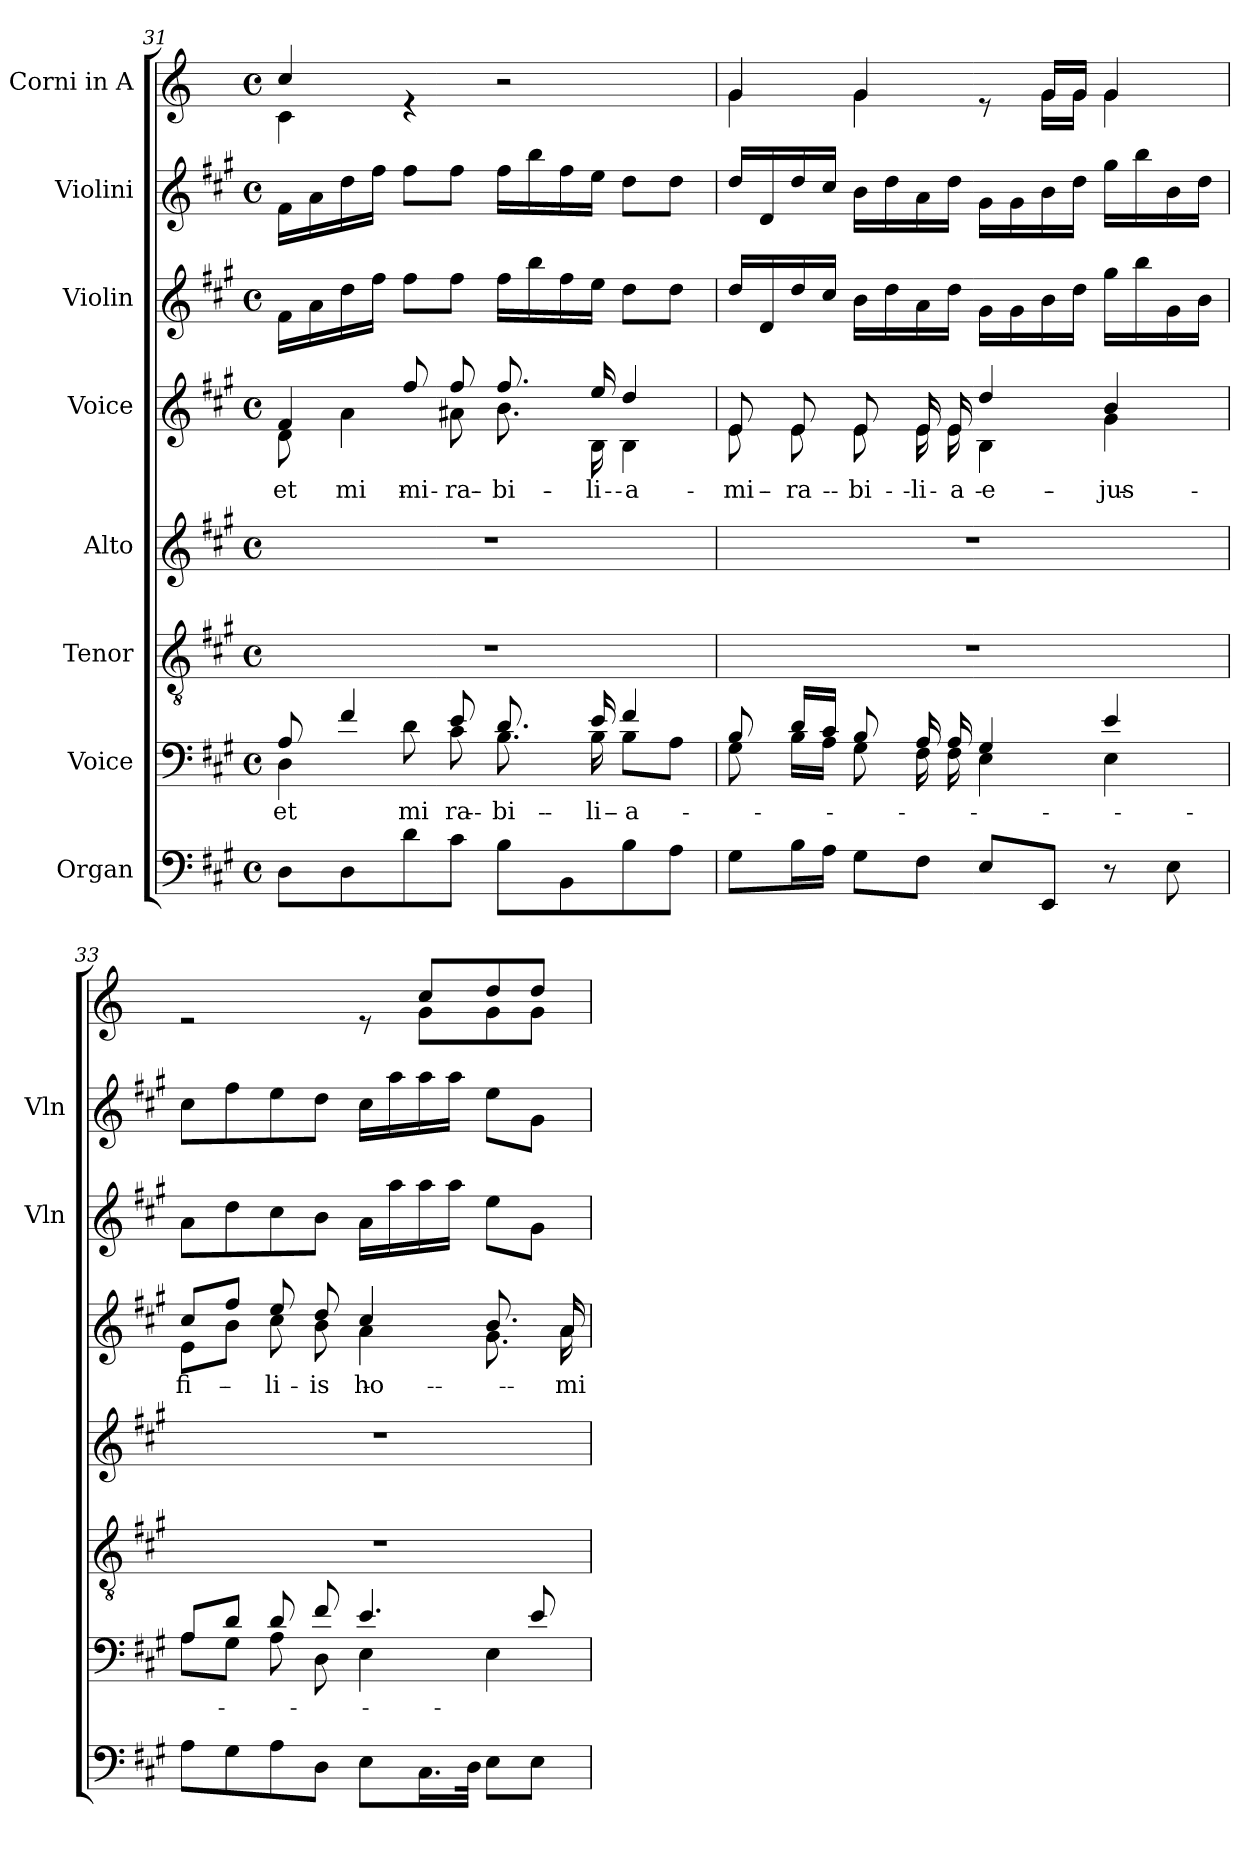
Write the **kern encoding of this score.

**kern	**kern	**text	**kern	**kern	**kern	**text	**kern	**kern	**kern
*part8	*part7	*part7	*part6	*part5	*part4	*part4	*part3	*part2	*part1
*staff8	*staff7	*staff7	*staff6	*staff5	*staff4	*staff4	*staff3	*staff2	*staff1
*I"Organ	*I"Voice	*	*I"Tenor	*I"Alto	*I"Voice	*	*I"Violin	*I"Violini	*I"Corni in A
*	*	*	*	*	*	*	*I'Vln	*I'Vln	*
!!LO:PB:g=z
*clefF4	*clefF4	*	*clefGv2	*clefG2	*clefG2	*	*clefG2	*clefG2	*clefG2
*	*	*	*	*	*	*	*	*	*ITrd2c3
*k[f#c#g#]	*k[f#c#g#]	*	*k[f#c#g#]	*k[f#c#g#]	*k[f#c#g#]	*	*k[f#c#g#]	*k[f#c#g#]	*k[f#c#g#]
*M4/4	*M4/4	*	*M4/4	*M4/4	*M4/4	*	*M4/4	*M4/4	*M4/4
*met(c)	*met(c)	*	*met(c)	*met(c)	*met(c)	*	*met(c)	*met(c)	*met(c)
=31	=31	=31	=31	=31	=31	=31	=31	=31	=31
*	*^	*	*	*	*	*	*	*	*
!	!	!	!LO:LY:b	!	!	!	!LO:LY:b	!	!	!
*	*	*	*	*	*	*^	*	*	*	*
!	!	!	!	!	!	!	!	!LO:LY:b	!	!	!
*	*	*	*	*	*	*	*	*	*	*	*^
8D\L	8A/	4D\	et	1r	1r	4f#/	8d\	et	16f#\LL	16f#\LL	4a/	4A\
.	.	.	.	.	.	.	.	.	16a\	16a\	.	.
!	!	!	!	!	!	!	!	!LO:LY:b	!	!	!	!
8D\	4f#/	.	.	.	.	.	4a\	mi-	16dd\	16dd\	.	.
.	.	.	.	.	.	.	.	.	16ff#\JJ	16ff#\JJ	.	.
!	!	!	!LO:LY:b	!	!	!	!	!LO:LY:b	!	!	!	!
8d\	.	8d\	mi-	.	.	8ff#/	.	mi-	8ff#\L	8ff#\L	4re	2.ryy
!	!	!	!LO:LY:b	!	!	!	!	!LO:LY:b	!	!	!	!
!	!	!	!	!	!	!	!	!LO:LY:b	!	!	!	!
8c#\J	8e/	8c#\	-ra-	.	.	8ff#/	8a#X\	-ra-	8ff#\J	8ff#\J	.	.
!	!	!	!LO:LY:b	!	!	!	!	!LO:LY:b	!	!	!	!
!	!	!	!	!	!	!	!	!LO:LY:b	!	!	!	!
8B\L	8.d/	8.B\	-bi-	.	.	8.ff#/	8.b\	-bi-	16ff#\LL	16ff#\LL	2r	.
.	.	.	.	.	.	.	.	.	16bb\	16bb\	.	.
8BB\	.	.	.	.	.	.	.	.	16ff#\	16ff#\	.	.
!	!	!	!LO:LY:b	!	!	!	!	!LO:LY:b	!	!	!	!
!	!	!	!	!	!	!	!	!LO:LY:b	!	!	!	!
.	16e/	16B\	-li-	.	.	16ee/	16B\	-li-	16ee\JJ	16ee\JJ	.	.
!	!	!	!LO:LY:b	!	!	!	!	!LO:LY:b	!	!	!	!
!	!	!	!	!	!	!	!	!LO:LY:b	!	!	!	!
8B\	4f#/	8B\L	-a	.	.	4dd/	4B\	-a	8dd\L	8dd\L	.	.
8A\J	.	8A\J	.	.	.	.	.	.	8dd\J	8dd\J	.	.
=32	=32	=32	=32	=32	=32	=32	=32	=32	=32	=32	=32	=32
!	!	!	!	!	!	!	!	!LO:LY:b	!	!	!	!
8G#\L	8B/	8G#\	.	1r	1r	8e/	8e\	mi-	16dd/LL	16dd/LL	4e/	4e\
.	.	.	.	.	.	.	.	.	16d/	16d/	.	.
!	!	!	!	!	!	!	!	!LO:LY:b	!	!	!	!
16B\L	16d/LL	16B\LL	.	.	.	8e/	8e\	-ra-	16dd/	16dd/	.	.
16A\JJ	16c#/JJ	16A\JJ	.	.	.	.	.	.	16cc#/JJ	16cc#/JJ	.	.
!	!	!	!	!	!	!	!	!LO:LY:b	!	!	!	!
8G#\L	8B/	8G#\	.	.	.	8e/	8e\	-bi-	16b\LL	16b\LL	4e/	4e\
.	.	.	.	.	.	.	.	.	16dd\	16dd\	.	.
!	!	!	!	!	!	!	!	!LO:LY:b	!	!	!	!
8F#\J	16A/	16F#\	.	.	.	16e/	16e\	-li-	16a\	16a\	.	.
!	!	!	!	!	!	!	!	!LO:LY:b	!	!	!	!
.	16A/	16F#\	.	.	.	16e/	16e\	-a	16dd\JJ	16dd\JJ	.	.
!	!	!	!	!	!	!	!	!LO:LY:b	!	!	!	!
8E/L	4G#/	4E\	.	.	.	4dd/	4B\	e-	16g#\LL	16g#\LL	8re	8ryy
.	.	.	.	.	.	.	.	.	16g#\	16g#\	.	.
8EE/J	.	.	.	.	.	.	.	.	16b\	16b\	16e/LL	16e\LL
.	.	.	.	.	.	.	.	.	16dd\JJ	16dd\JJ	16e/JJ	16e\JJ
!	!	!	!	!	!	!	!	!LO:LY:b	!	!	!	!
8r	4e/	4E\	.	.	.	4b/	4g#\	-jus	16gg#\LL	16gg#\LL	4e/	4e\
.	.	.	.	.	.	.	.	.	16bb\	16bb\	.	.
8E\	.	.	.	.	.	.	.	.	16g#\	16b\	.	.
.	.	.	.	.	.	.	.	.	16b\JJ	16dd\JJ	.	.
=33	=33	=33	=33	=33	=33	=33	=33	=33	=33	=33	=33	=33
!	!	!	!	!	!	!	!	!LO:LY:b	!	!	!	!
8A\L	8A/L	8A\L	.	1r	1r	8cc#/L	8e\L	fi-	8a\L	8cc#\L	2re	8ryy
*	*	*	*	*	*	*	*	*	*	*	*v	*v
8G#\	8d/J	8G#\J	.	.	.	8ff#/J	8b\J	.	8dd\	8ff#\	.
!	!	!	!	!	!	!	!	!LO:LY:b	!	!	!
8A\	8d/	8A\	.	.	.	8ee/	8cc#\	-li-	8cc#\	8ee\	.
!	!	!	!	!	!	!	!	!LO:LY:b	!	!	!
8D\J	8f#/	8D\	.	.	.	8dd/	8b\	-is	8b\J	8dd\J	.
!	!	!	!	!	!	!	!	!LO:LY:b	!	!	!
8E\L	4.e/	4E\	.	.	.	4cc#/	4a\	ho-	16a\LL	16cc#\LL	8re
.	.	.	.	.	.	.	.	.	16aa\	16aa\	.
*	*	*	*	*	*	*	*	*	*	*	*^
16.C#\L	.	.	.	.	.	.	.	.	16aa\	16aa\	8a/L	8e\L
.	.	.	.	.	.	.	.	.	16aa\JJ	16aa\JJ	.	.
32D\JJk	.	.	.	.	.	.	.	.	.	.	.	.
8E\L	.	4E\	.	.	.	8.b/	8.g#\	.	8ee\L	8ee\L	8b/	8e\
8E\J	8e/	.	.	.	.	.	.	.	8g#\J	8g#\J	8b/J	8e\J
!	!	!	!	!	!	!	!	!LO:LY:b	!	!	!	!
.	.	.	.	.	.	16a/	16a\	-mi-	.	.	.	.
*	*v	*v	*	*	*	*v	*v	*	*	*	*v	*v
=	=	=	=	=	=	=	=	=	=
*-	*-	*-	*-	*-	*-	*-	*-	*-	*-
